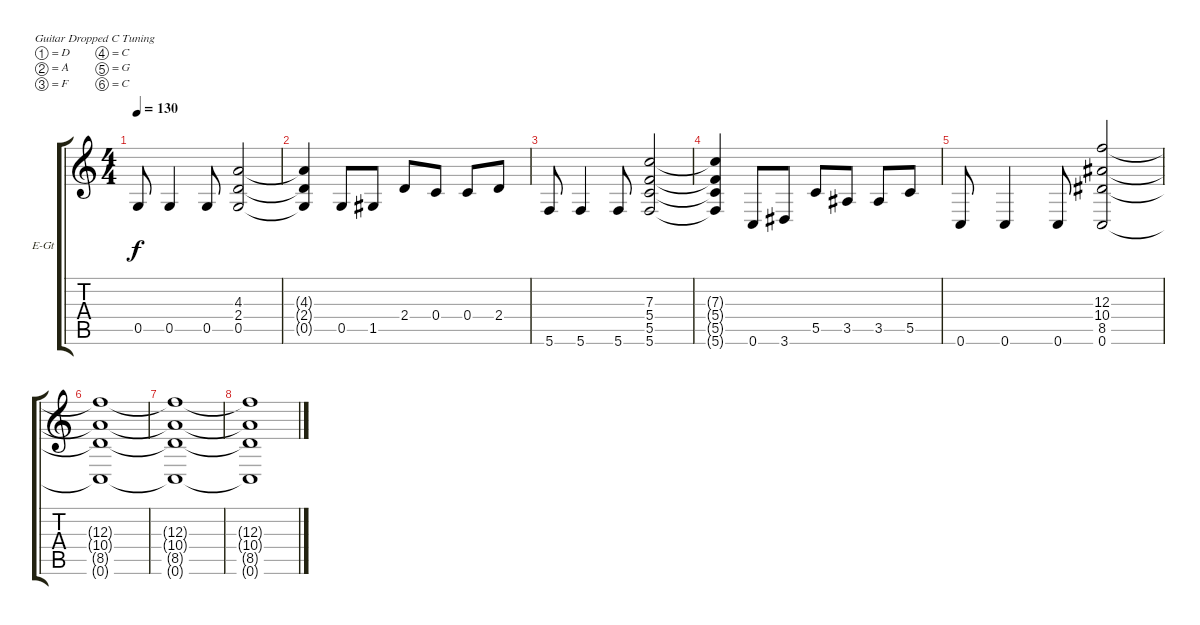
\bracketExtendMode groupsimilarinstruments
\firstSystemTrackNameOrientation horizontal
\otherSystemsTrackNameOrientation horizontal
\track ("Brent Hinds" "E-Gt") {instrument overdrivenguitar}
\staff {score tabs}
\tuning (D4 A3 F3 C3 G2 C2)
\ts (4 4)
\tempo 130
\clef g2
\ks c
0.5.8{dy f} 0.5.4 0.5.8 (4.3 2.4 0.5).2 |
(4.3{t} 2.4{t} 0.5{t}).4 0.5.8 1.5.8 2.4.8 0.4.8 0.4.8 2.4.8 |
5.6.8 5.6.4 5.6.8 (7.3 5.4 5.5 5.6).2 |
(7.3{t} 5.4{t} 5.5{t} 5.6{t}).4 0.6.8 3.6.8 5.5.8 3.5.8 3.5.8 5.5.8 |
0.6.8 0.6.4 0.6.8 (12.3 10.4 8.5 0.6).2 |
(12.3{t} 10.4{t} 8.5{t} 0.6{t}).1 |
(12.3{t} 10.4{t} 8.5{t} 0.6{t}).1 |
(12.3{t} 10.4{t} 8.5{t} 0.6{t}).1
